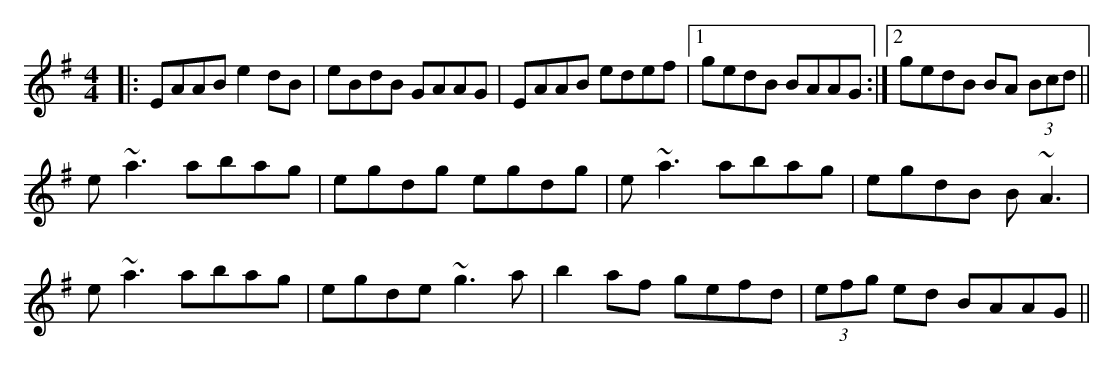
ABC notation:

X:1
M:4/4
K:Ador
|:EAAB e2dB|eBdB GAAG|EAAB edef|1 gedB BAAG:|2 gedB BA (3Bcd||
e~a3 abag|egdg egdg|e~a3 abag|egdB B~A3|
e~a3 abag|egde ~g3a|b2af gefd|(3efg ed BAAG||
